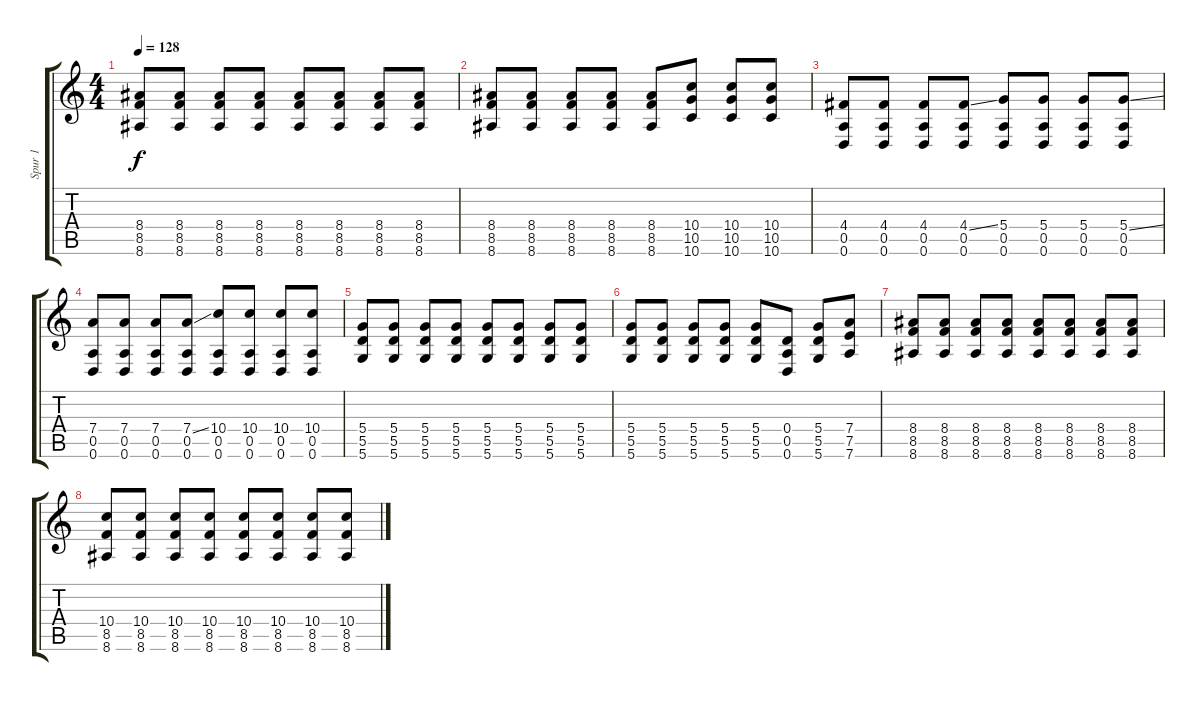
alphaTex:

\track ("Spur 1" "Spur 1") {instrument distortionguitar}
\staff {score tabs}
\tuning (E4 B3 G3 D3 A2 D2) {hide}
\ts (4 4)
\tempo 128
\clef g2
\ks c
(8.4 8.5 8.6).8{dy f volume 13 instrument distortionguitar} (8.4 8.5 8.6).8 (8.4 8.5 8.6).8 (8.4 8.5 8.6).8 (8.4 8.5 8.6).8 (8.4 8.5 8.6).8 (8.4 8.5 8.6).8 (8.4 8.5 8.6).8 |
(8.4 8.5 8.6).8 (8.4 8.5 8.6).8 (8.4 8.5 8.6).8 (8.4 8.5 8.6).8 (8.4 8.5 8.6).8 (10.4 10.5 10.6).8 (10.4 10.5 10.6).8 (10.4 10.5 10.6).8 |
(4.4 0.5 0.6).8 (4.4 0.5 0.6).8 (4.4 0.5 0.6).8 (4.4{ss} 0.5 0.6).8 (5.4 0.5 0.6).8 (5.4 0.5 0.6).8 (5.4 0.5 0.6).8 (5.4{ss} 0.5 0.6).8 |
(7.4 0.5 0.6).8 (7.4 0.5 0.6).8 (7.4 0.5 0.6).8 (7.4{ss} 0.5 0.6).8 (10.4 0.5 0.6).8 (10.4 0.5 0.6).8 (10.4 0.5 0.6).8 (10.4 0.5 0.6).8 |
(5.4 5.5 5.6).8 (5.4 5.5 5.6).8 (5.4 5.5 5.6).8 (5.4 5.5 5.6).8 (5.4 5.5 5.6).8 (5.4 5.5 5.6).8 (5.4 5.5 5.6).8 (5.4 5.5 5.6).8 |
(5.4 5.5 5.6).8 (5.4 5.5 5.6).8 (5.4 5.5 5.6).8 (5.4 5.5 5.6).8 (5.4 5.5 5.6).8 (0.4 0.5 0.6).8 (5.4 5.5 5.6).8 (7.4 7.5 7.6).8 |
(8.4 8.5 8.6).8 (8.4 8.5 8.6).8 (8.4 8.5 8.6).8 (8.4 8.5 8.6).8 (8.4 8.5 8.6).8 (8.4 8.5 8.6).8 (8.4 8.5 8.6).8 (8.4 8.5 8.6).8 |
(10.4 8.5 8.6).8 (10.4 8.5 8.6).8 (10.4 8.5 8.6).8 (10.4 8.5 8.6).8 (10.4 8.5 8.6).8 (10.4 8.5 8.6).8 (10.4 8.5 8.6).8 (10.4 8.5 8.6).8
